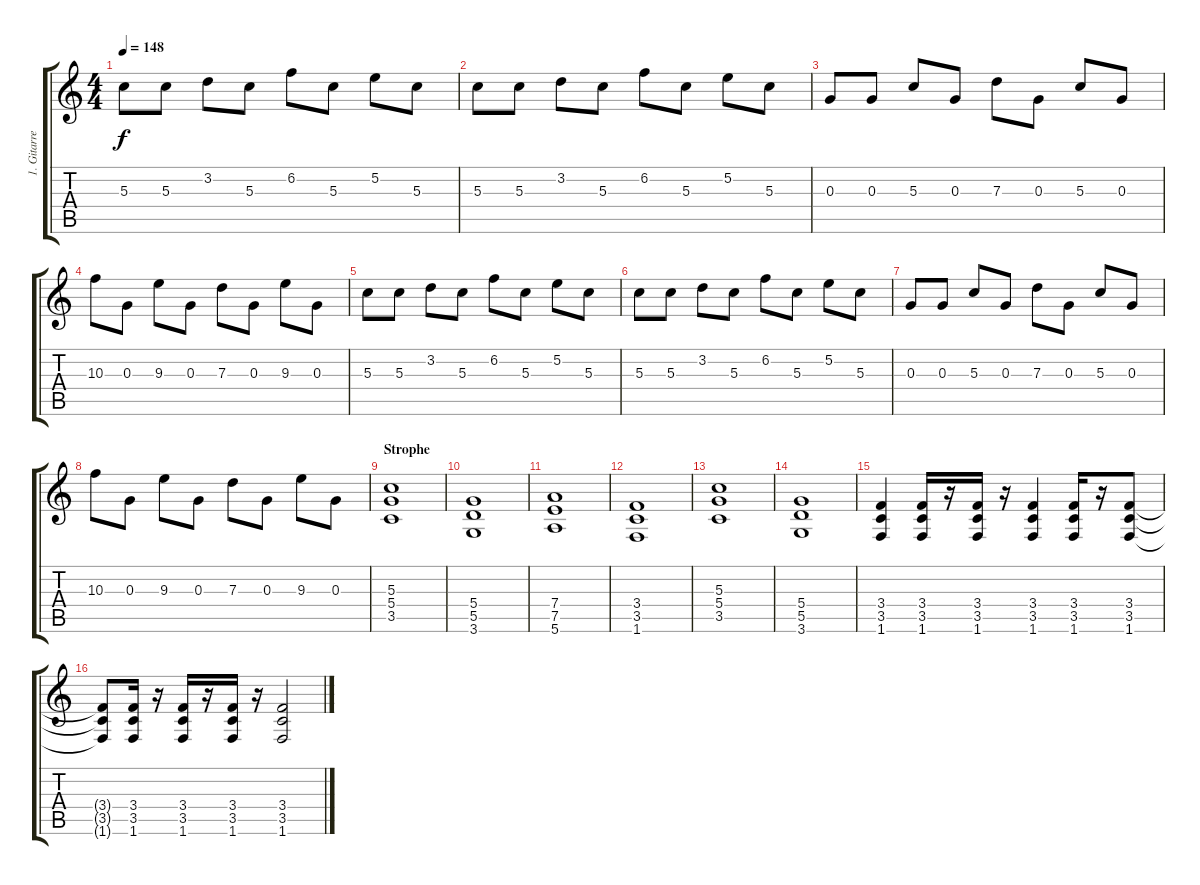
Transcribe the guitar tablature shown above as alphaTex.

\track ("1. Gitarre" "1. Gitarre") {instrument distortionguitar}
\staff {score tabs}
\tuning (E4 B3 G3 D3 A2 E2) {hide}
\ts (4 4)
\tempo 148
\clef g2
\ks c
5.3.8{dy f} 5.3.8 3.2.8 5.3.8 6.2.8 5.3.8 5.2.8 5.3.8 |
5.3.8 5.3.8 3.2.8 5.3.8 6.2.8 5.3.8 5.2.8 5.3.8 |
0.3.8 0.3.8 5.3.8 0.3.8 7.3.8 0.3.8 5.3.8 0.3.8 |
10.3.8 0.3.8 9.3.8 0.3.8 7.3.8 0.3.8 9.3.8 0.3.8 |
5.3.8 5.3.8 3.2.8 5.3.8 6.2.8 5.3.8 5.2.8 5.3.8 |
5.3.8 5.3.8 3.2.8 5.3.8 6.2.8 5.3.8 5.2.8 5.3.8 |
0.3.8 0.3.8 5.3.8 0.3.8 7.3.8 0.3.8 5.3.8 0.3.8 |
10.3.8 0.3.8 9.3.8 0.3.8 7.3.8 0.3.8 9.3.8 0.3.8 |
\section ("" "Strophe")
(5.3 5.4 3.5).1 |
(5.4 5.5 3.6).1 |
(7.4 7.5 5.6).1 |
(3.4 3.5 1.6).1 |
(5.3 5.4 3.5).1 |
(5.4 5.5 3.6).1 |
(3.4 3.5 1.6).4 (3.4 3.5 1.6).16 r.16 (3.4 3.5 1.6).16 r.16 (3.4 3.5 1.6).4 (3.4 3.5 1.6).16 r.16 (3.4 3.5 1.6).8 |
(3.4{t} 3.5{t} 1.6{t}).8 (3.4 3.5 1.6).16 r.16 (3.4 3.5 1.6).16 r.16 (3.4 3.5 1.6).16 r.16 (3.4 3.5 1.6).2
